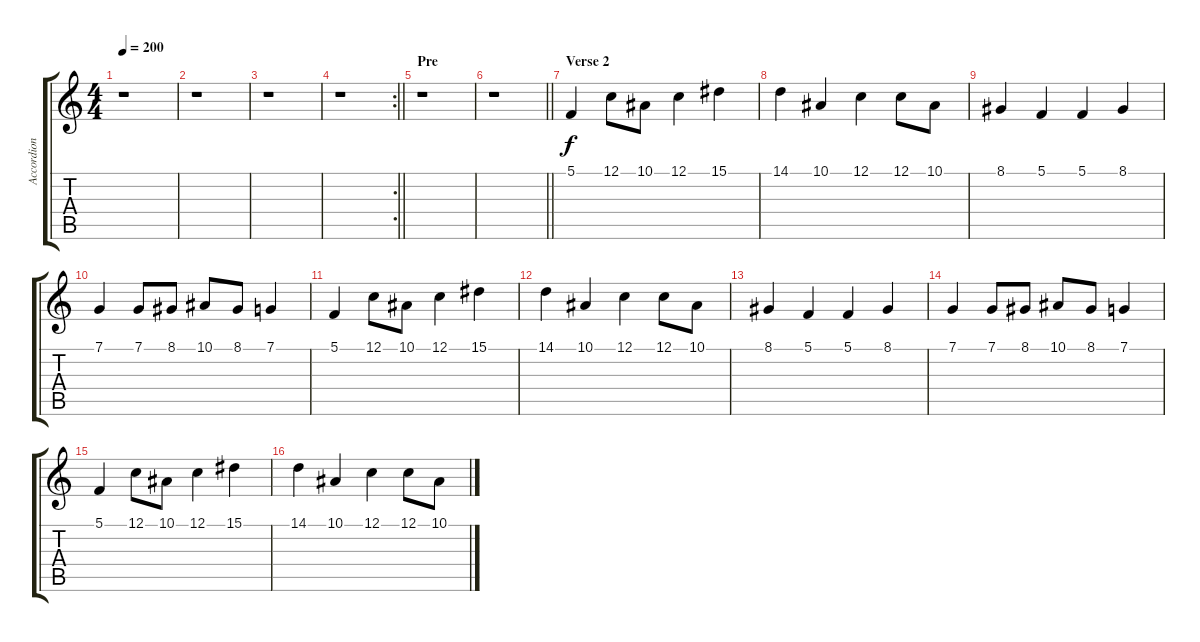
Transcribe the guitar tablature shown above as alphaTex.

\track ("Accordion" "Accordion") {instrument accordion}
\staff {score tabs}
\tuning (C4 G3 Eb3 Bb2 F2 C2) {hide}
\ts (4 4)
\tempo 200
\clef g2
\ks c
r.1{dy f} |
r.1 |
r.1 |
\rc 2
\barLineRight lightlight
r.1 |
\section ("" "Pre")
r.1 |
\barLineRight lightlight
r.1 |
\section ("" "Verse 2")
5.1.4 12.1.8 10.1.8 12.1.4 15.1.4 |
14.1.4 10.1.4 12.1.4 12.1.8 10.1.8 |
8.1.4 5.1.4 5.1.4 8.1.4 |
7.1.4 7.1.8 8.1.8 10.1.8 8.1.8 7.1.4 |
5.1.4 12.1.8 10.1.8 12.1.4 15.1.4 |
14.1.4 10.1.4 12.1.4 12.1.8 10.1.8 |
8.1.4 5.1.4 5.1.4 8.1.4 |
7.1.4 7.1.8 8.1.8 10.1.8 8.1.8 7.1.4 |
5.1.4 12.1.8 10.1.8 12.1.4 15.1.4 |
14.1.4 10.1.4 12.1.4 12.1.8 10.1.8
